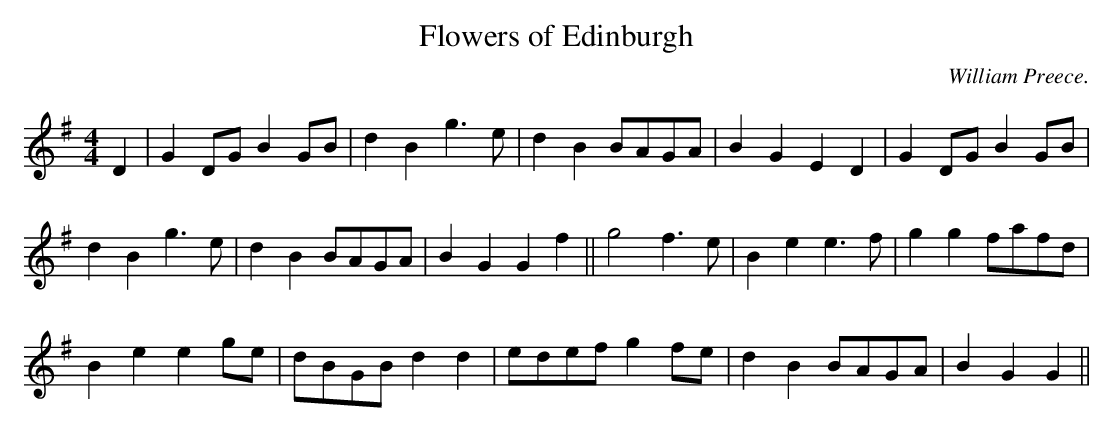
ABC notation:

X:1
T:Flowers of Edinburgh
C:William Preece.
M:4/4
L:1/8
K:G
D2 | G2 DG B2 GB | d2 B2 g3 e | d2 B2 BAGA | B2 G2 E2 D2 | G2 DG B2 GB |
d2 B2 g3 e | d2B2 BAGA | B2 G2 G2 f2 || g4 f3 e | B2 e2 e3 f | g2 g2 fafd |
B2 e2 e2 ge | dBGB d2 d2 | edef g2 fe | d2 B2 BAGA | B2 G2 G2 ||
